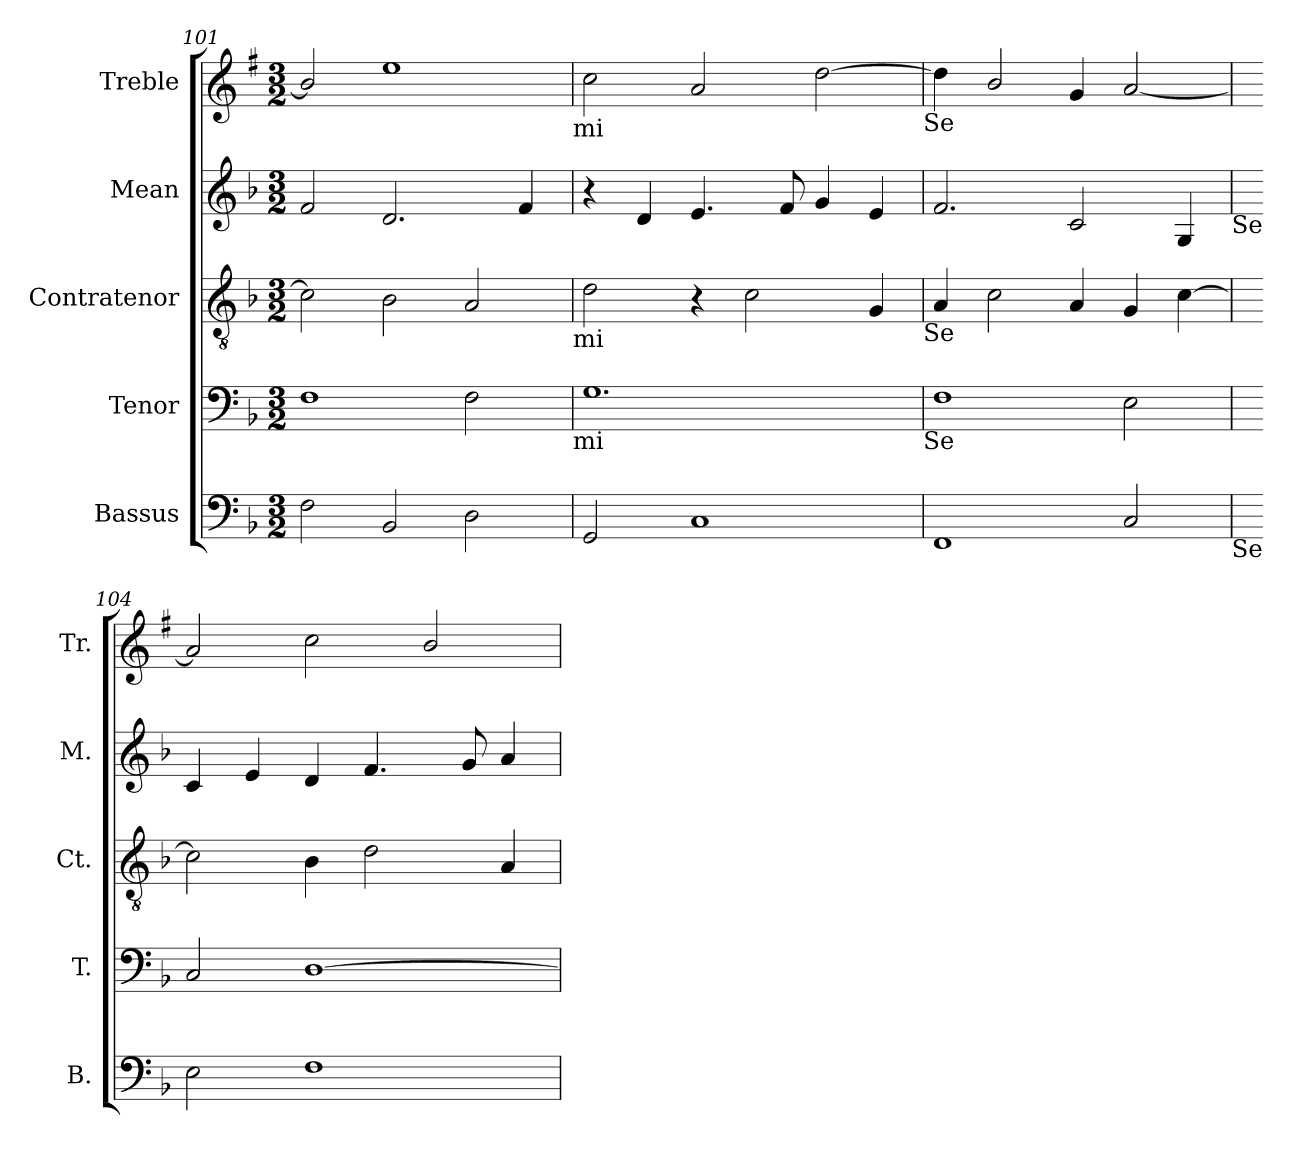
**kern	**kern	**kern	**kern	**kern
*part5	*part4	*part3	*part2	*part1
*staff5	*staff4	*staff3	*staff2	*staff1
*I"Bassus	*I"Tenor	*I"Contratenor	*I"Mean	*I"Treble
*I'B.	*I'T.	*I'Ct.	*I'M.	*I'Tr.
*clefF4	*clefF4	*clefGv2	*clefG2	*clefG2
*ITrd7c12	*	*	*	*ITrd1c2
*k[b-]	*k[b-]	*k[b-]	*k[b-]	*k[b-]
*F:	*F:	*F:	*F:	*F:
*M3/2	*M3/2	*M3/2	*M3/2	*M3/2
=101	=101	=101	=101	=101
2FF\	1F	2c\]	2f/	2a/]
2BBB-/	.	2B-\	2.d/	1dd
2DD\	2F\	2A/	.	.
.	.	.	4f/	.
!	!	!	!	!LO:TX:b:t=mi
!	!	!LO:TX:b:t=mi	!	!
!	!LO:TX:b:t=mi	!	!	!
!!LO:PB:g=z
=102	=102	=102	=102	=102
2GGG/	1.G	2d\	4r	2b-\
.	.	.	4d/	.
1CC	.	4r	4.e/	2g/
.	.	2c\	.	.
.	.	.	8f/	.
.	.	.	4g/	[>2cc\
.	.	4G/	4e/	.
!	!	!	!	!LO:TX:b:t=Se
!	!	!LO:TX:b:t=Se	!	!
!	!LO:TX:b:t=Se	!	!	!
=103	=103	=103	=103	=103
1FFF	1F	4A/	2.f/	4cc\]
.	.	2c\	.	2a/
.	.	4A/	2c/	4f/
2CC/	2E\	4G/	.	[<2g/
.	.	[>4c\	4G/	.
!	!	!	!LO:TX:b:t=Se	!
!LO:TX:b:t=Se	!	!	!	!
=104	=104	=104	=104	=104
2EE\	2C/	2c\]	4c/	2g/]
.	.	.	4e/	.
1FF	[>1D	4B-\	4d/	2b-\
.	.	2d\	4.f/	.
.	.	.	.	2a/
.	.	.	8g/	.
.	.	4A/	4a/	.
=	=	=	=	=
*-	*-	*-	*-	*-
